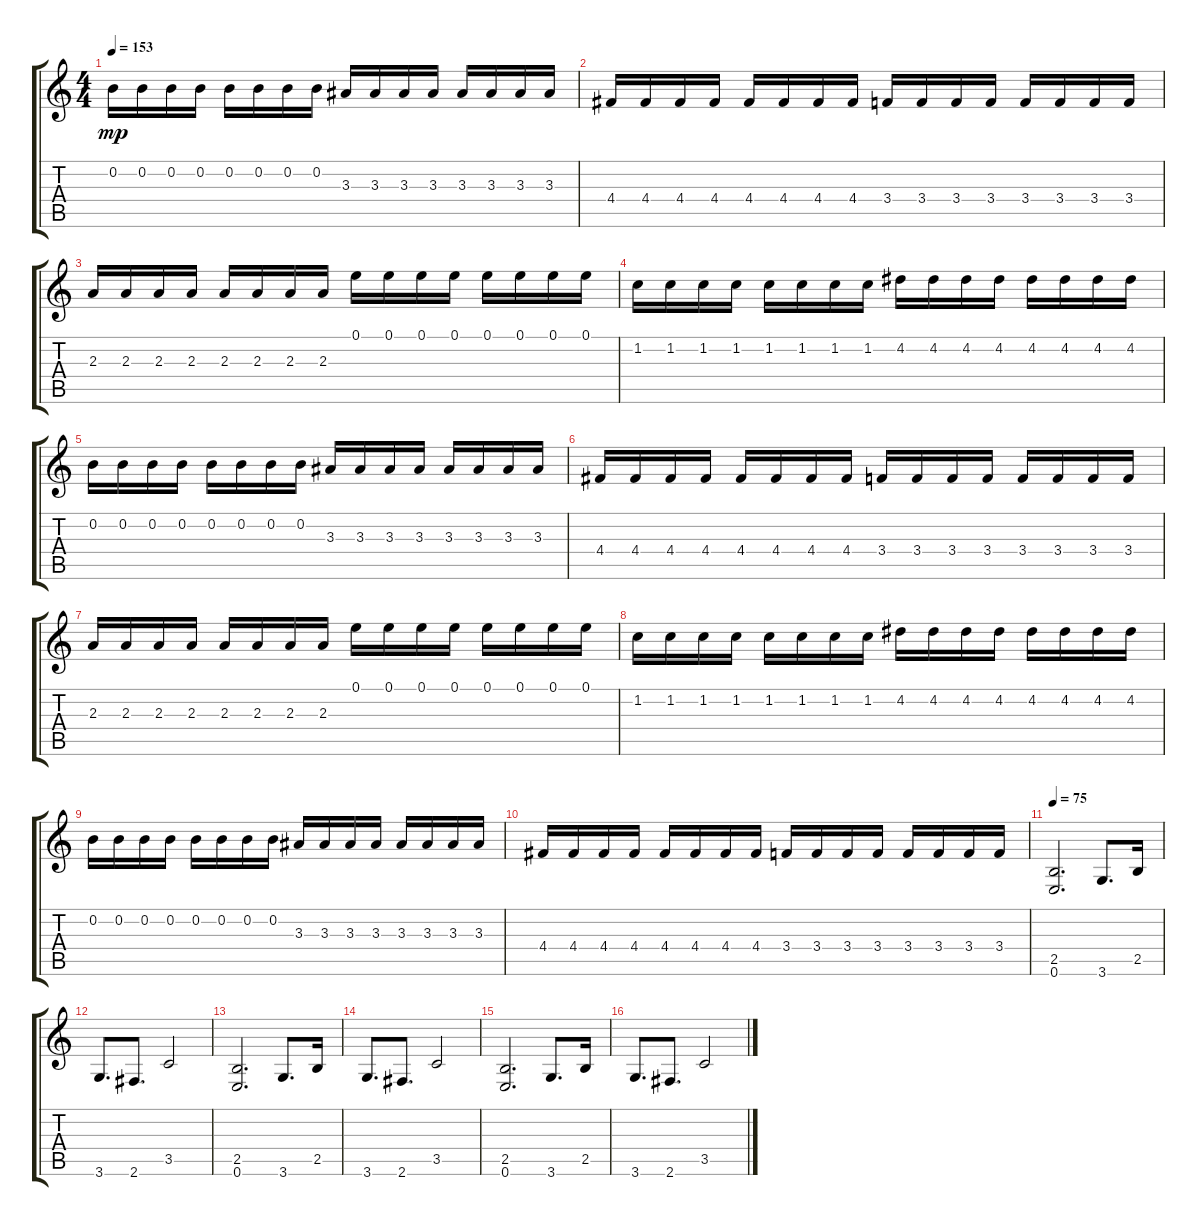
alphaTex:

\track "" {instrument overdrivenguitar}
\staff {score tabs}
\tuning (E4 B3 G3 D3 A2 E2) {hide}
\ts (4 4)
\tempo 153
\clef g2
\ks c
0.2.16{dy mp} 0.2.16 0.2.16 0.2.16 0.2.16 0.2.16 0.2.16 0.2.16 3.3.16 3.3.16 3.3.16 3.3.16 3.3.16 3.3.16 3.3.16 3.3.16 |
4.4.16 4.4.16 4.4.16 4.4.16 4.4.16 4.4.16 4.4.16 4.4.16 3.4.16 3.4.16 3.4.16 3.4.16 3.4.16 3.4.16 3.4.16 3.4.16 |
2.3.16 2.3.16 2.3.16 2.3.16 2.3.16 2.3.16 2.3.16 2.3.16 0.1.16 0.1.16 0.1.16 0.1.16 0.1.16 0.1.16 0.1.16 0.1.16 |
1.2.16 1.2.16 1.2.16 1.2.16 1.2.16 1.2.16 1.2.16 1.2.16 4.2.16 4.2.16 4.2.16 4.2.16 4.2.16 4.2.16 4.2.16 4.2.16 |
0.2.16 0.2.16 0.2.16 0.2.16 0.2.16 0.2.16 0.2.16 0.2.16 3.3.16 3.3.16 3.3.16 3.3.16 3.3.16 3.3.16 3.3.16 3.3.16 |
4.4.16 4.4.16 4.4.16 4.4.16 4.4.16 4.4.16 4.4.16 4.4.16 3.4.16 3.4.16 3.4.16 3.4.16 3.4.16 3.4.16 3.4.16 3.4.16 |
2.3.16 2.3.16 2.3.16 2.3.16 2.3.16 2.3.16 2.3.16 2.3.16 0.1.16 0.1.16 0.1.16 0.1.16 0.1.16 0.1.16 0.1.16 0.1.16 |
1.2.16 1.2.16 1.2.16 1.2.16 1.2.16 1.2.16 1.2.16 1.2.16 4.2.16 4.2.16 4.2.16 4.2.16 4.2.16 4.2.16 4.2.16 4.2.16 |
0.2.16 0.2.16 0.2.16 0.2.16 0.2.16 0.2.16 0.2.16 0.2.16 3.3.16 3.3.16 3.3.16 3.3.16 3.3.16 3.3.16 3.3.16 3.3.16 |
4.4.16 4.4.16 4.4.16 4.4.16 4.4.16 4.4.16 4.4.16 4.4.16 3.4.16 3.4.16 3.4.16 3.4.16 3.4.16 3.4.16 3.4.16 3.4.16 |
\tempo 75
(2.5 0.6).2{d} 3.6.8{d} 2.5.16 |
3.6.8{d} 2.6.8{d} 3.5.2 |
(2.5 0.6).2{d} 3.6.8{d} 2.5.16 |
3.6.8{d} 2.6.8{d} 3.5.2 |
(2.5 0.6).2{d} 3.6.8{d} 2.5.16 |
3.6.8{d} 2.6.8{d} 3.5.2
